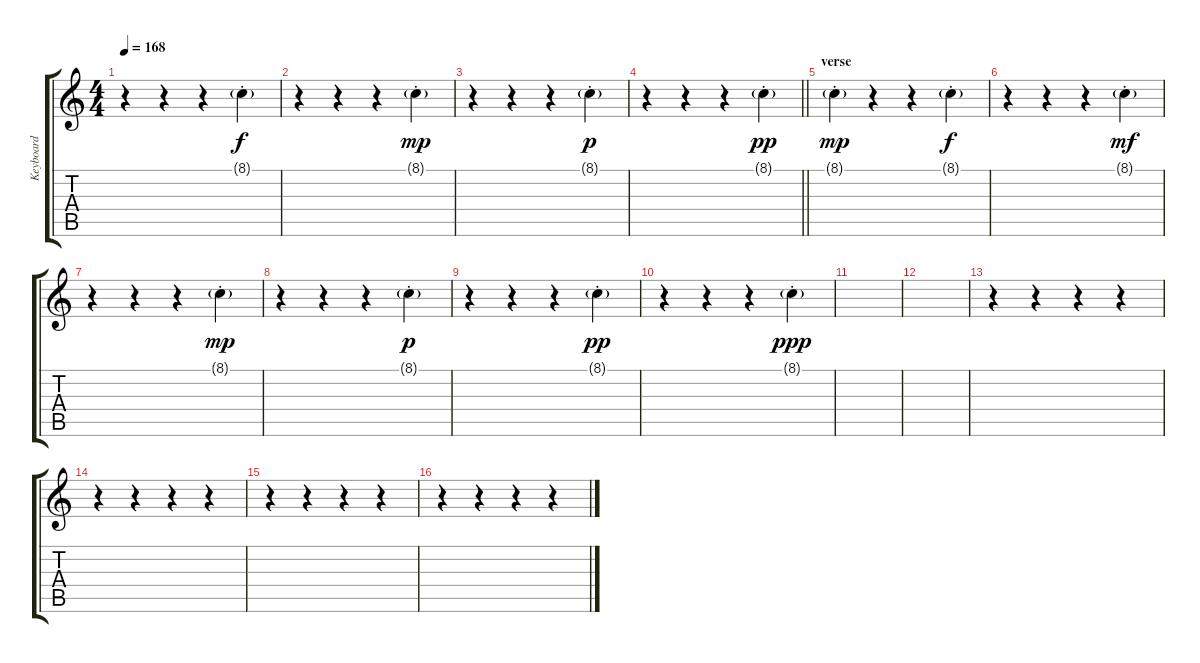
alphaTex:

\track ("Keyboard" "Keyboard") {instrument pad7halo}
\staff {score tabs}
\tuning (E4 B3 G3 D3 A2 E2) {hide}
\ts (4 4)
\tempo 168
\clef g2
\ks c
r.4{dy mp} r.4 r.4 8.1{g st}.4{dy f} |
r.4 r.4 r.4 8.1{g st}.4{dy mp} |
r.4 r.4 r.4 8.1{g st}.4{dy p} |
\barLineRight lightlight
r.4 r.4 r.4 8.1{g st}.4{dy pp} |
\section ("" "verse")
8.1{g st}.4{dy mp} r.4 r.4 8.1{g st}.4{dy f} |
r.4 r.4 r.4 8.1{g st}.4{dy mf} |
r.4 r.4 r.4 8.1{g st}.4{dy mp} |
r.4 r.4 r.4 8.1{g st}.4{dy p} |
r.4 r.4 r.4 8.1{g st}.4{dy pp} |
r.4 r.4 r.4 8.1{g st}.4{dy ppp} |
|
|
r.4 r.4 r.4 r.4 |
r.4 r.4 r.4 r.4 |
r.4 r.4 r.4 r.4 |
r.4 r.4 r.4 r.4
